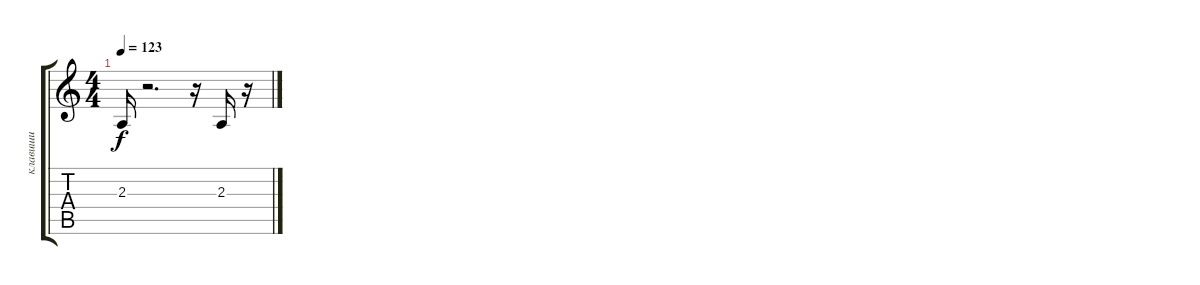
\track ("клавиши" "клавиши") {instrument marimba}
\staff {score tabs}
\tuning (E4 B3 G3 D3 A2 E2) {hide}
\ts (4 4)
\tempo 123
\clef g2
\ks c
2.3.16{dy f} r.2{d} r.16 2.3.16 r.16
